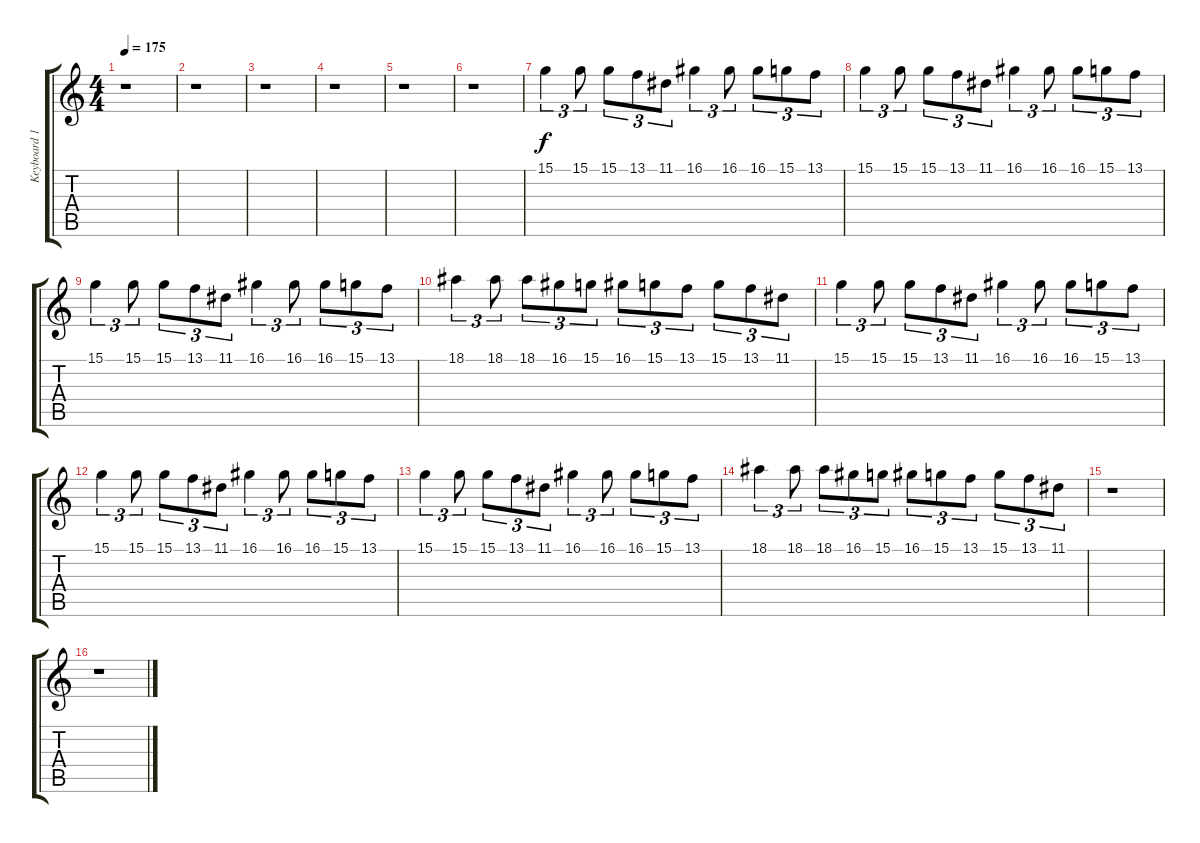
\track ("Keyboard 1." "Keyboard 1") {instrument pad1newage}
\staff {score tabs}
\tuning (E4 B3 G3 D3 A2 E2) {hide}
\ts (4 4)
\tempo 175
\clef g2
\ks c
r.1{dy f} |
r.1 |
r.1 |
r.1 |
r.1 |
r.1 |
15.1.4{tu (3 2) instrument harpsichord} 15.1.8{tu (3 2)} 15.1.8{tu (3 2)} 13.1.8{tu (3 2)} 11.1.8{tu (3 2)} 16.1.4{tu (3 2)} 16.1.8{tu (3 2)} 16.1.8{tu (3 2)} 15.1.8{tu (3 2)} 13.1.8{tu (3 2)} |
15.1.4{tu (3 2)} 15.1.8{tu (3 2)} 15.1.8{tu (3 2)} 13.1.8{tu (3 2)} 11.1.8{tu (3 2)} 16.1.4{tu (3 2)} 16.1.8{tu (3 2)} 16.1.8{tu (3 2)} 15.1.8{tu (3 2)} 13.1.8{tu (3 2)} |
15.1.4{tu (3 2)} 15.1.8{tu (3 2)} 15.1.8{tu (3 2)} 13.1.8{tu (3 2)} 11.1.8{tu (3 2)} 16.1.4{tu (3 2)} 16.1.8{tu (3 2)} 16.1.8{tu (3 2)} 15.1.8{tu (3 2)} 13.1.8{tu (3 2)} |
18.1.4{tu (3 2)} 18.1.8{tu (3 2)} 18.1.8{tu (3 2)} 16.1.8{tu (3 2)} 15.1.8{tu (3 2)} 16.1.8{tu (3 2)} 15.1.8{tu (3 2)} 13.1.8{tu (3 2)} 15.1.8{tu (3 2)} 13.1.8{tu (3 2)} 11.1.8{tu (3 2)} |
15.1.4{tu (3 2)} 15.1.8{tu (3 2)} 15.1.8{tu (3 2)} 13.1.8{tu (3 2)} 11.1.8{tu (3 2)} 16.1.4{tu (3 2)} 16.1.8{tu (3 2)} 16.1.8{tu (3 2)} 15.1.8{tu (3 2)} 13.1.8{tu (3 2)} |
15.1.4{tu (3 2)} 15.1.8{tu (3 2)} 15.1.8{tu (3 2)} 13.1.8{tu (3 2)} 11.1.8{tu (3 2)} 16.1.4{tu (3 2)} 16.1.8{tu (3 2)} 16.1.8{tu (3 2)} 15.1.8{tu (3 2)} 13.1.8{tu (3 2)} |
15.1.4{tu (3 2)} 15.1.8{tu (3 2)} 15.1.8{tu (3 2)} 13.1.8{tu (3 2)} 11.1.8{tu (3 2)} 16.1.4{tu (3 2)} 16.1.8{tu (3 2)} 16.1.8{tu (3 2)} 15.1.8{tu (3 2)} 13.1.8{tu (3 2)} |
18.1.4{tu (3 2)} 18.1.8{tu (3 2)} 18.1.8{tu (3 2)} 16.1.8{tu (3 2)} 15.1.8{tu (3 2)} 16.1.8{tu (3 2)} 15.1.8{tu (3 2)} 13.1.8{tu (3 2)} 15.1.8{tu (3 2)} 13.1.8{tu (3 2)} 11.1.8{tu (3 2)} |
r.1 |
r.1
